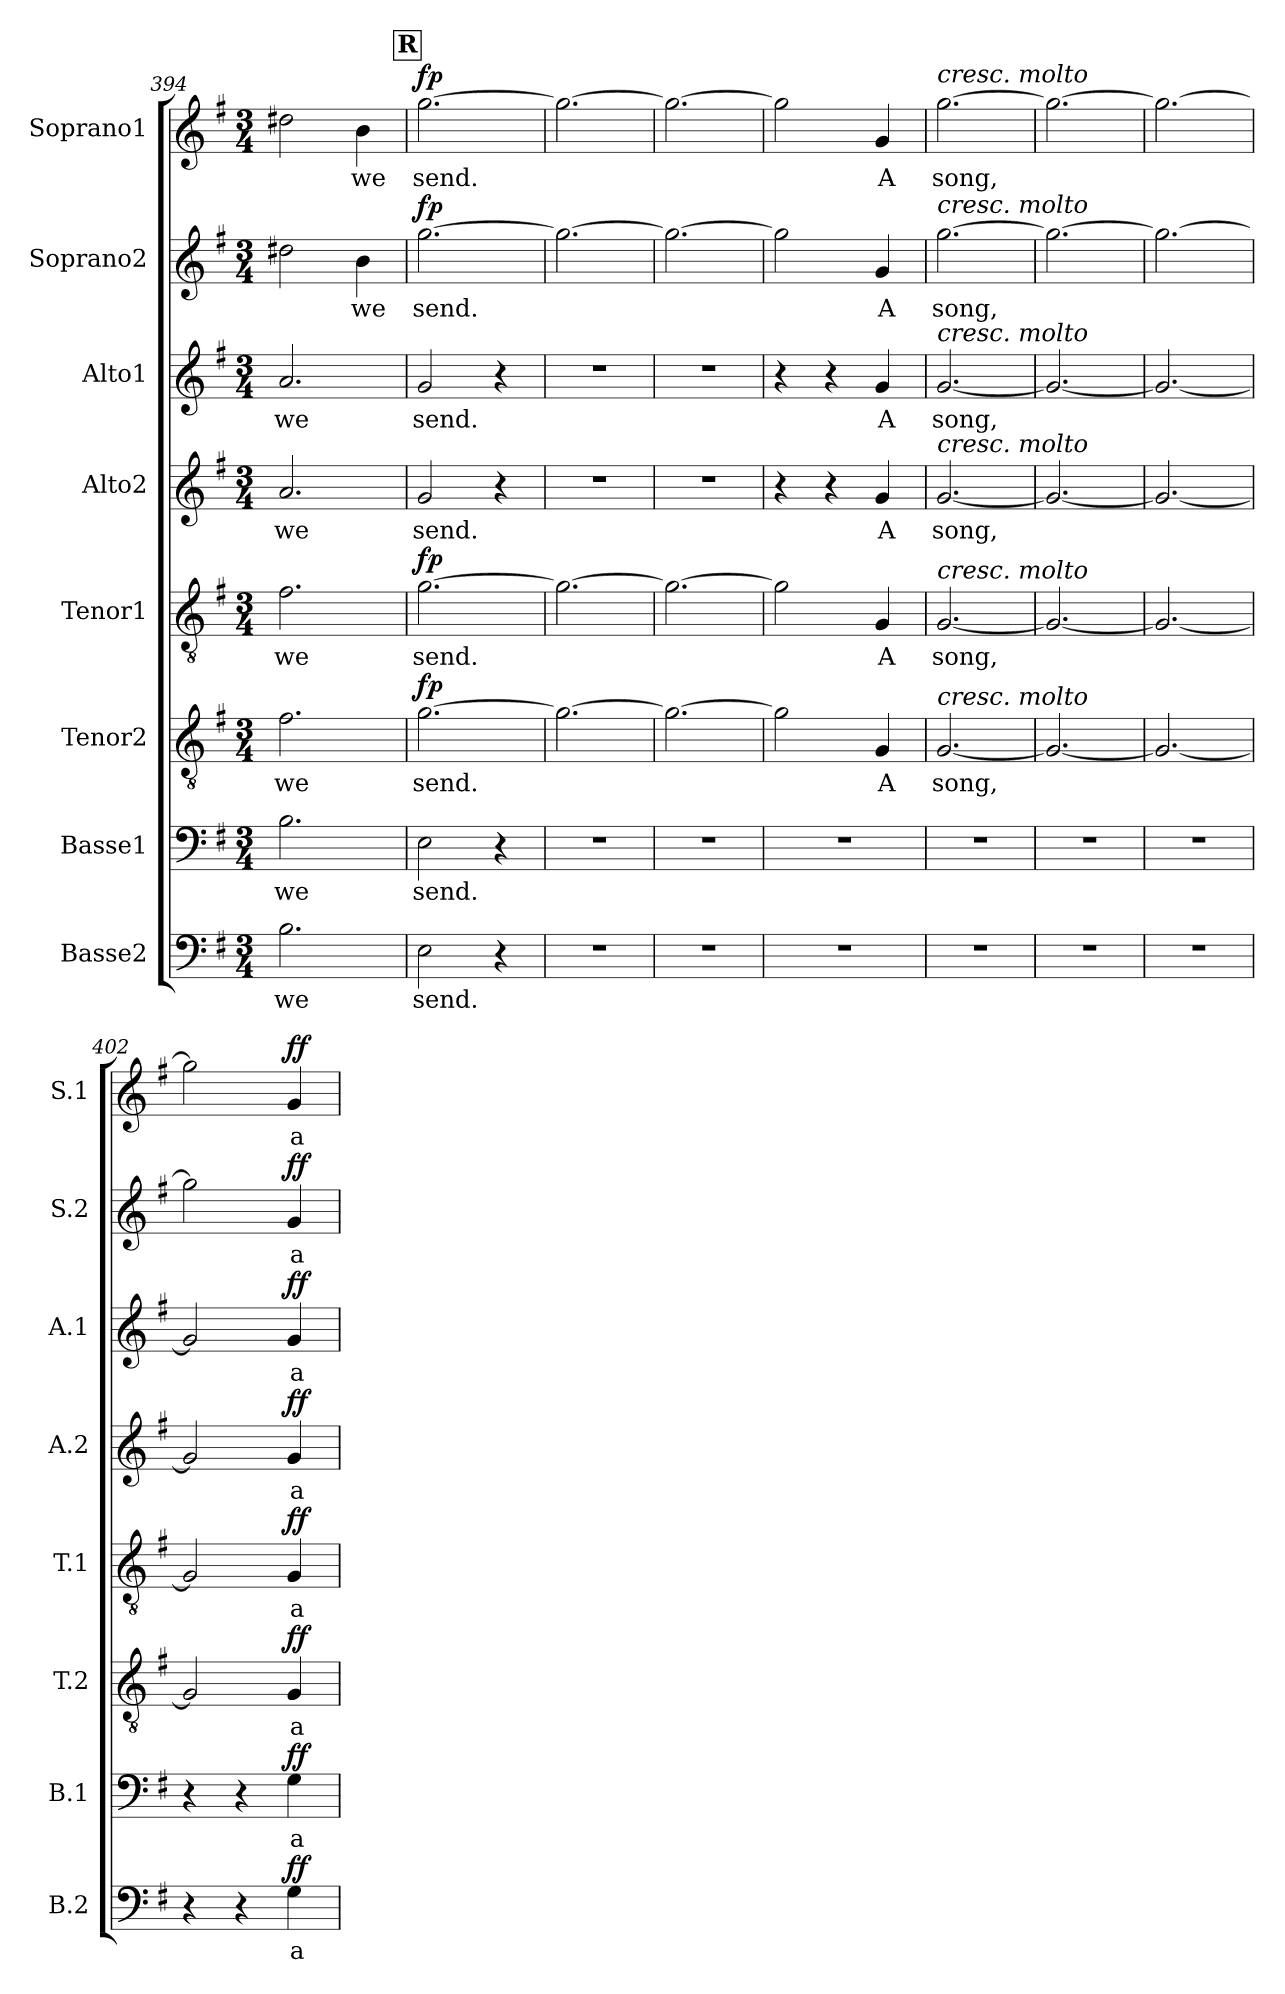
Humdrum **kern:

**kern	**text	**dynam	**kern	**text	**dynam	**kern	**text	**dynam	**kern	**text	**dynam	**kern	**text	**dynam	**kern	**text	**dynam	**kern	**text	**dynam	**kern	**text	**dynam
*part8	*part8	*part8	*part7	*part7	*part7	*part6	*part6	*part6	*part5	*part5	*part5	*part4	*part4	*part4	*part3	*part3	*part3	*part2	*part2	*part2	*part1	*part1	*part1
*staff8	*staff8	*staff8	*staff7	*staff7	*staff7	*staff6	*staff6	*staff6	*staff5	*staff5	*staff5	*staff4	*staff4	*staff4	*staff3	*staff3	*staff3	*staff2	*staff2	*staff2	*staff1	*staff1	*staff1
*I"Basse2	*	*	*I"Basse1	*	*	*I"Tenor2	*	*	*I"Tenor1	*	*	*I"Alto2	*	*	*I"Alto1	*	*	*I"Soprano2	*	*	*I"Soprano1	*	*
*I'B.2	*	*	*I'B.1	*	*	*I'T.2	*	*	*I'T.1	*	*	*I'A.2	*	*	*I'A.1	*	*	*I'S.2	*	*	*I'S.1	*	*
*clefF4	*	*	*clefF4	*	*	*clefGv2	*	*	*clefGv2	*	*	*clefG2	*	*	*clefG2	*	*	*clefG2	*	*	*clefG2	*	*
*k[f#]	*	*	*k[f#]	*	*	*k[f#]	*	*	*k[f#]	*	*	*k[f#]	*	*	*k[f#]	*	*	*k[f#]	*	*	*k[f#]	*	*
*M3/4	*	*	*M3/4	*	*	*M3/4	*	*	*M3/4	*	*	*M3/4	*	*	*M3/4	*	*	*M3/4	*	*	*M3/4	*	*
=394	=394	=394	=394	=394	=394	=394	=394	=394	=394	=394	=394	=394	=394	=394	=394	=394	=394	=394	=394	=394	=394	=394	=394
!	!LO:LY:b	!	!	!LO:LY:b	!	!	!LO:LY:b	!	!	!LO:LY:b	!	!	!LO:LY:b	!	!	!LO:LY:b	!	!	!	!	!	!	!
2.B\	we	.	2.B\	we	.	2.f#\	we	.	2.f#\	we	.	2.a/	we	.	2.a/	we	.	2dd#X\	.	.	2dd#X\	.	.
!	!	!	!	!	!	!	!	!	!	!	!	!	!	!	!	!	!	!	!LO:LY:b	!	!	!LO:LY:b	!
.	.	.	.	.	.	.	.	.	.	.	.	.	.	.	.	.	.	4b\	we	.	4b\	we	.
!!LO:REH:place=s1:a:B:fs=14:t=R
=395	=395	=395	=395	=395	=395	=395	=395	=395	=395	=395	=395	=395	=395	=395	=395	=395	=395	=395	=395	=395	=395	=395	=395
!	!LO:LY:b	!	!	!LO:LY:b	!	!	!LO:LY:b	!LO:DY:a	!	!LO:LY:b	!LO:DY:a	!	!LO:LY:b	!	!	!LO:LY:b	!	!	!LO:LY:b	!LO:DY:a	!	!LO:LY:b	!LO:DY:a
2E\	send.	.	2E\	send.	.	[2.g\	send.	fp	[2.g\	send.	fp	2g/	send.	.	2g/	send.	.	[2.gg\	send.	fp	[2.gg\	send.	fp
4r	.	.	4r	.	.	.	.	.	.	.	.	4r	.	.	4r	.	.	.	.	.	.	.	.
=396	=396	=396	=396	=396	=396	=396	=396	=396	=396	=396	=396	=396	=396	=396	=396	=396	=396	=396	=396	=396	=396	=396	=396
2.r	.	.	2.r	.	.	2.g\_	.	.	2.g\_	.	.	2.r	.	.	2.r	.	.	2.gg\_	.	.	2.gg\_	.	.
=397	=397	=397	=397	=397	=397	=397	=397	=397	=397	=397	=397	=397	=397	=397	=397	=397	=397	=397	=397	=397	=397	=397	=397
2.r	.	.	2.r	.	.	2.g\_	.	.	2.g\_	.	.	2.r	.	.	2.r	.	.	2.gg\_	.	.	2.gg\_	.	.
=398	=398	=398	=398	=398	=398	=398	=398	=398	=398	=398	=398	=398	=398	=398	=398	=398	=398	=398	=398	=398	=398	=398	=398
2.r	.	.	2.r	.	.	2g\]	.	.	2g\]	.	.	4r	.	.	4r	.	.	2gg\]	.	.	2gg\]	.	.
.	.	.	.	.	.	.	.	.	.	.	.	4r	.	.	4r	.	.	.	.	.	.	.	.
!	!	!	!	!	!	!	!LO:LY:b	!	!	!LO:LY:b	!	!	!LO:LY:b	!	!	!LO:LY:b	!	!	!LO:LY:b	!	!	!LO:LY:b	!
.	.	.	.	.	.	4G/	A	.	4G/	A	.	4g/	A	.	4g/	A	.	4g/	A	.	4g/	A	.
=399	=399	=399	=399	=399	=399	=399	=399	=399	=399	=399	=399	=399	=399	=399	=399	=399	=399	=399	=399	=399	=399	=399	=399
!	!	!	!	!	!	!	!	!	!	!	!	!	!	!	!	!	!	!	!	!	!LO:TX:a:i:t=cresc. molto	!	!
!	!	!	!	!	!	!	!	!	!	!	!	!	!	!	!	!	!	!LO:TX:a:i:t=cresc. molto	!	!	!	!	!
!	!	!	!	!	!	!	!	!	!	!	!	!	!	!	!LO:TX:a:i:t=cresc. molto	!	!	!	!	!	!	!	!
!	!	!	!	!	!	!	!	!	!	!	!	!LO:TX:a:i:t=cresc. molto	!	!	!	!	!	!	!	!	!	!	!
!	!	!	!	!	!	!	!	!	!LO:TX:a:i:t=cresc. molto	!	!	!	!	!	!	!	!	!	!	!	!	!	!
!	!	!	!	!	!	!LO:TX:a:i:t=cresc. molto	!	!	!	!	!	!	!	!	!	!	!	!	!	!	!	!	!
!	!	!	!	!	!	!	!LO:LY:b	!	!	!LO:LY:b	!	!	!LO:LY:b	!	!	!LO:LY:b	!	!	!LO:LY:b	!	!	!LO:LY:b	!
2.r	.	.	2.r	.	.	[2.G/	song,	.	[2.G/	song,	.	[2.g/	song,	.	[2.g/	song,	.	[2.gg\	song,	.	[2.gg\	song,	.
=400	=400	=400	=400	=400	=400	=400	=400	=400	=400	=400	=400	=400	=400	=400	=400	=400	=400	=400	=400	=400	=400	=400	=400
2.r	.	.	2.r	.	.	2.G/_	.	.	2.G/_	.	.	2.g/_	.	.	2.g/_	.	.	2.gg\_	.	.	2.gg\_	.	.
=401	=401	=401	=401	=401	=401	=401	=401	=401	=401	=401	=401	=401	=401	=401	=401	=401	=401	=401	=401	=401	=401	=401	=401
2.r	.	.	2.r	.	.	2.G/_	.	.	2.G/_	.	.	2.g/_	.	.	2.g/_	.	.	2.gg\_	.	.	2.gg\_	.	.
=402	=402	=402	=402	=402	=402	=402	=402	=402	=402	=402	=402	=402	=402	=402	=402	=402	=402	=402	=402	=402	=402	=402	=402
4r	.	.	4r	.	.	2G/]	.	.	2G/]	.	.	2g/]	.	.	2g/]	.	.	2gg\]	.	.	2gg\]	.	.
4r	.	.	4r	.	.	.	.	.	.	.	.	.	.	.	.	.	.	.	.	.	.	.	.
!	!LO:LY:b	!LO:DY:a	!	!LO:LY:b	!LO:DY:a	!	!LO:LY:b	!LO:DY:a	!	!LO:LY:b	!LO:DY:a	!	!LO:LY:b	!LO:DY:a	!	!LO:LY:b	!LO:DY:a	!	!LO:LY:b	!LO:DY:a	!	!LO:LY:b	!LO:DY:a
4G\	a	ff	4G\	a	ff	4G/	a	ff	4G/	a	ff	4g/	a	ff	4g/	a	ff	4g/	a	ff	4g/	a	ff
=	=	=	=	=	=	=	=	=	=	=	=	=	=	=	=	=	=	=	=	=	=	=	=
*-	*-	*-	*-	*-	*-	*-	*-	*-	*-	*-	*-	*-	*-	*-	*-	*-	*-	*-	*-	*-	*-	*-	*-
